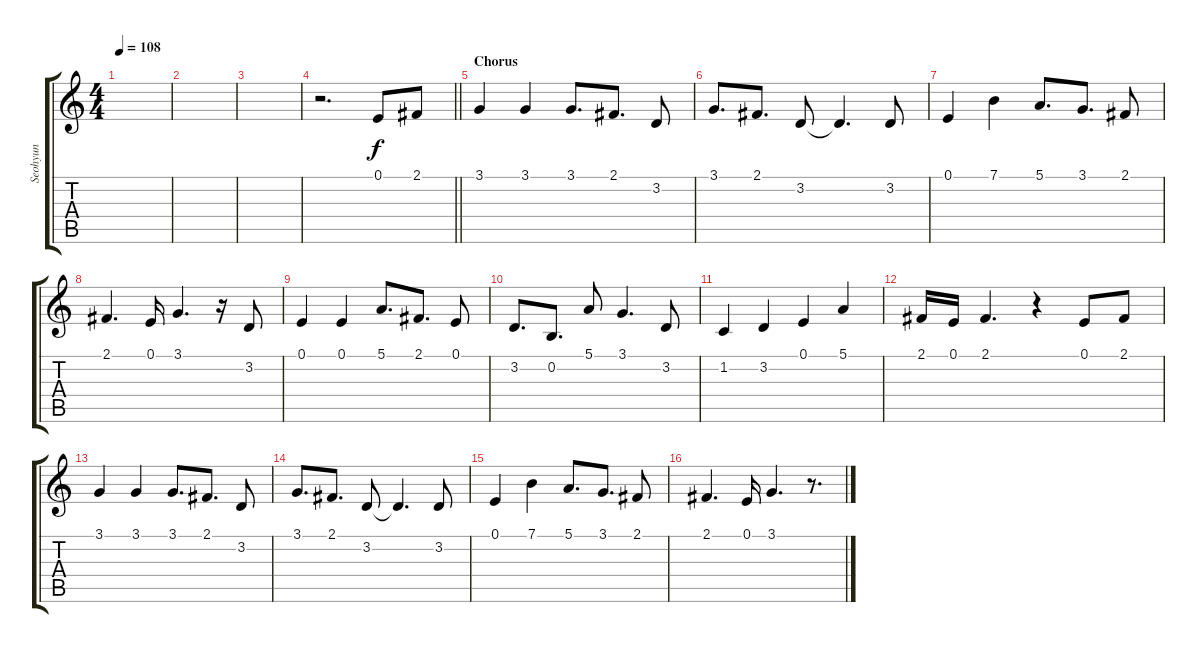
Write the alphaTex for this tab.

\track ("Seohyun" "Seohyun") {instrument piccolo}
\staff {score tabs}
\tuning (E4 B3 G3 D3 A2 E2) {hide}
\ts (4 4)
\tempo 108
\clef g2
\ks c
|
|
|
\barLineRight lightlight
r.2{d} 0.1.8{volume 8} 2.1.8 |
\section ("" "Chorus")
3.1.4 3.1.4 3.1.8{d} 2.1.8{d} 3.2.8 |
3.1.8{d} 2.1.8{d} 3.2.8 3.2{t}.4{d} 3.2.8 |
0.1.4 7.1.4 5.1.8{d} 3.1.8{d} 2.1.8 |
2.1.4{d} 0.1.16 3.1.4{d} r.16 3.2.8 |
0.1.4 0.1.4 5.1.8{d} 2.1.8{d} 0.1.8 |
3.2.8{d} 0.2.8{d} 5.1.8 3.1.4{d} 3.2.8 |
1.2.4 3.2.4 0.1.4 5.1.4 |
2.1.16 0.1.16 2.1.4{d} r.4 0.1.8 2.1.8 |
3.1.4 3.1.4 3.1.8{d} 2.1.8{d} 3.2.8 |
3.1.8{d} 2.1.8{d} 3.2.8 3.2{t}.4{d} 3.2.8 |
0.1.4 7.1.4 5.1.8{d} 3.1.8{d} 2.1.8 |
2.1.4{d} 0.1.16 3.1.4{d} r.8{d}
